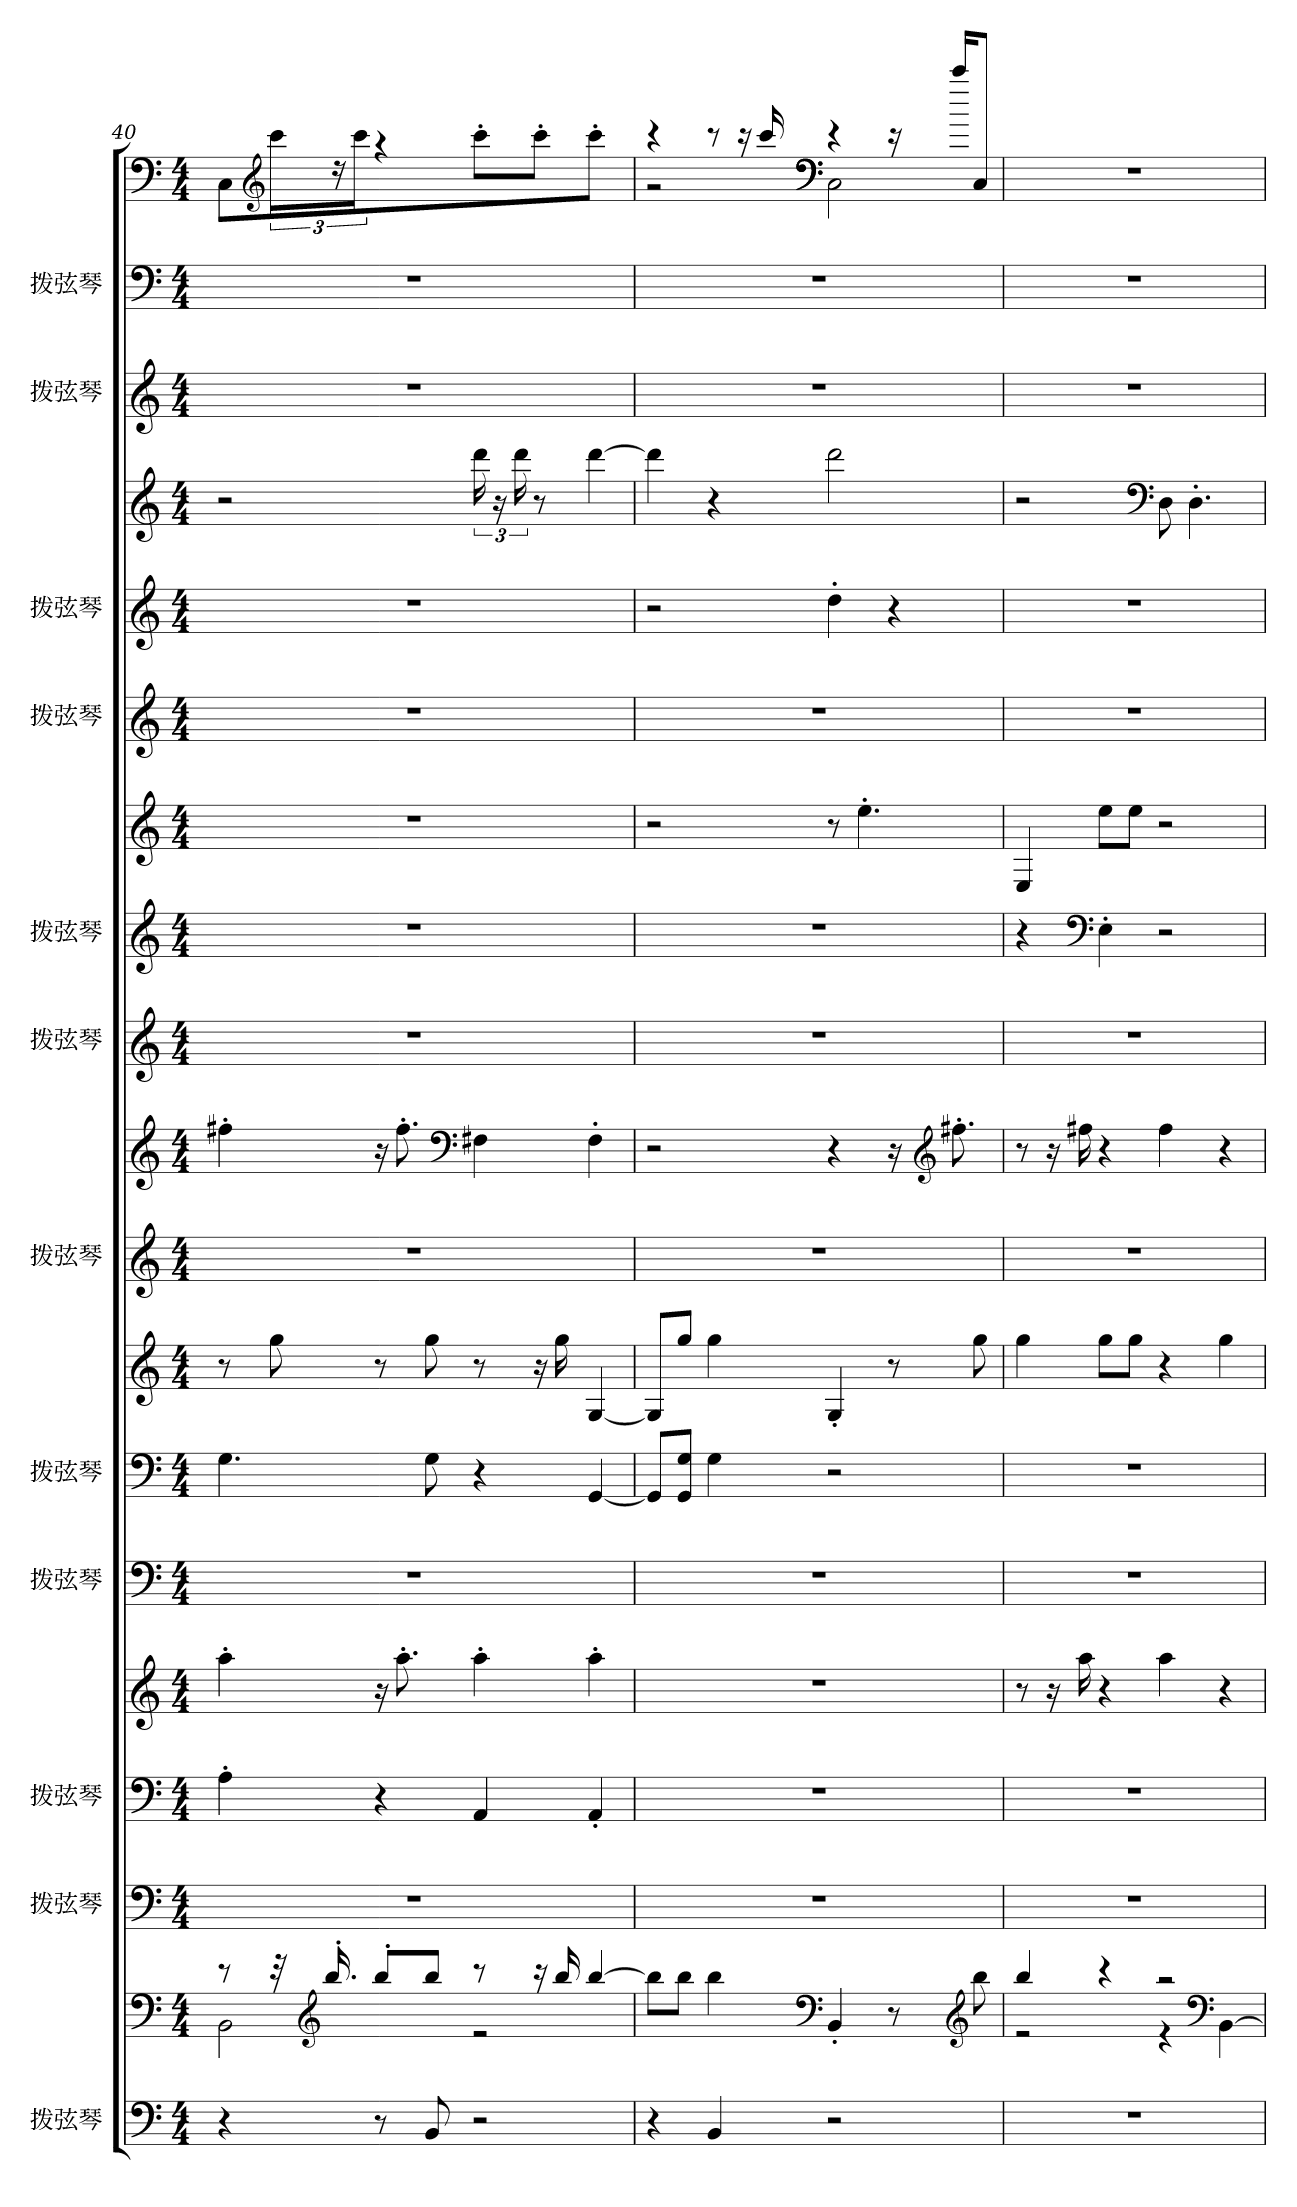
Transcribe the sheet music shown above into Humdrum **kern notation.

**kern	**kern	**kern	**kern	**kern	**kern	**kern	**kern	**kern	**kern	**kern	**kern	**kern	**kern	**kern	**kern	**kern	**kern	**kern
*part12	*part12	*part11	*part10	*part10	*part9	*part8	*part8	*part7	*part7	*part6	*part5	*part5	*part4	*part3	*part3	*part2	*part1	*part1
*staff19	*staff18	*staff17	*staff16	*staff15	*staff14	*staff13	*staff12	*staff11	*staff10	*staff9	*staff8	*staff7	*staff6	*staff5	*staff4	*staff3	*staff2	*staff1
*I"拨弦琴	*	*I"拨弦琴	*I"拨弦琴	*	*I"拨弦琴	*I"拨弦琴	*	*I"拨弦琴	*	*I"拨弦琴	*I"拨弦琴	*	*I"拨弦琴	*I"拨弦琴	*	*I"拨弦琴	*I"拨弦琴	*
*clefF4	*clefF4	*clefF4	*clefF4	*clefG2	*clefF4	*clefF4	*clefG2	*clefG2	*clefG2	*clefG2	*clefG2	*clefG2	*clefG2	*clefG2	*clefG2	*clefG2	*clefF4	*clefF4
*k[]	*k[]	*k[]	*k[]	*k[]	*k[]	*k[]	*k[]	*k[]	*k[]	*k[]	*k[]	*k[]	*k[]	*k[]	*k[]	*k[]	*k[]	*k[]
*M4/4	*M4/4	*M4/4	*M4/4	*M4/4	*M4/4	*M4/4	*M4/4	*M4/4	*M4/4	*M4/4	*M4/4	*M4/4	*M4/4	*M4/4	*M4/4	*M4/4	*M4/4	*M4/4
=40	=40	=40	=40	=40	=40	=40	=40	=40	=40	=40	=40	=40	=40	=40	=40	=40	=40	=40
*	*^	*	*	*	*	*	*	*	*	*	*	*	*	*	*	*	*	*
4r	8r	2BB\	1r	4A'\	4aa'\	1r	4.G\	8r	1r	4ff#X'\	1r	1r	1r	1r	1r	2r	1r	1r	8C\L
*	*	*	*	*	*	*	*	*	*	*	*	*	*	*	*	*	*	*	*clefG2
.	32r	.	.	.	.	.	.	8gg\	.	.	.	.	.	.	.	.	.	.	24ccc\Jk
*	*clefG2	*	*	*	*	*	*	*	*	*	*	*	*	*	*	*	*	*	*
.	16.bb'/	.	.	.	.	.	.	.	.	.	.	.	.	.	.	.	.	.	.
.	.	.	.	.	.	.	.	.	.	.	.	.	.	.	.	.	.	.	24r
.	.	.	.	.	.	.	.	.	.	.	.	.	.	.	.	.	.	.	24ccc\
8r	8bb'/L	.	.	4r	16r	.	.	8r	.	16r	.	.	.	.	.	.	.	.	4r
.	.	.	.	.	8.aa'\	.	.	.	.	8.ff#'\	.	.	.	.	.	.	.	.	.
8BB/	8bb/J	.	.	.	.	.	8G\	8gg\	.	.	.	.	.	.	.	.	.	.	.
*	*	*	*	*	*	*	*	*	*	*clefF4	*	*	*	*	*	*	*	*	*
2r	8r	2r	.	4AA/	4aa'\	.	4r	8r	.	4F#X\	.	.	.	.	.	24ddd\	.	.	8ccc'\L
.	.	.	.	.	.	.	.	.	.	.	.	.	.	.	.	24r	.	.	.
.	.	.	.	.	.	.	.	.	.	.	.	.	.	.	.	24ddd\	.	.	.
.	16r	.	.	.	.	.	.	16r	.	.	.	.	.	.	.	8r	.	.	8ccc'\J
.	16bb/	.	.	.	.	.	.	16gg\	.	.	.	.	.	.	.	.	.	.	.
.	[4bb/	.	.	4AA'/	4aa'\	.	[4GG/	[4G/	.	4F#'\	.	.	.	.	.	[4ddd\	.	.	4ccc'\
*	*v	*v	*	*	*	*	*	*	*	*	*	*	*	*	*	*	*	*	*
!!LO:PB:g=z
=41	=41	=41	=41	=41	=41	=41	=41	=41	=41	=41	=41	=41	=41	=41	=41	=41	=41	=41
*	*	*	*	*	*	*	*	*	*	*	*	*	*	*	*	*	*	*^
4r	8bb\L]	1r	1r	1r	1r	8GG/L]	8G/L]	1r	2r	1r	1r	2r	1r	2r	4ddd\]	1r	1r	4r	2r
.	8bb\J	.	.	.	.	8GG/ 8G/J	8gg/J	.	.	.	.	.	.	.	.	.	.	.	.
4BB/	4bb\	.	.	.	.	4G\	4gg\	.	.	.	.	.	.	.	4r	.	.	8r	.
.	.	.	.	.	.	.	.	.	.	.	.	.	.	.	.	.	.	16r	.
.	.	.	.	.	.	.	.	.	.	.	.	.	.	.	.	.	.	16ccc/	.
*	*clefF4	*	*	*	*	*	*	*	*	*	*	*	*	*	*	*	*	*clefF4	*
2r	4BB'/	.	.	.	.	2r	4G'/	.	4r	.	.	8r	.	4dd'\	2ddd\	.	.	4r	2C\
.	.	.	.	.	.	.	.	.	.	.	.	4.ee'\	.	.	.	.	.	.	.
.	8r	.	.	.	.	.	8r	.	16r	.	.	.	.	4r	.	.	.	16r	.
*	*	*	*	*	*	*	*	*	*clefG2	*	*	*	*	*	*	*	*	*	*
.	.	.	.	.	.	.	.	.	8.ff#X'\	.	.	.	.	.	.	.	.	16ccc/KL	.
*	*clefG2	*	*	*	*	*	*	*	*	*	*	*	*	*	*	*	*	*	*
.	8bb\	.	.	.	.	.	8gg\	.	.	.	.	.	.	.	.	.	.	8C/J	.
*	*	*	*	*	*	*	*	*	*	*	*	*	*	*	*	*	*	*v	*v
=42	=42	=42	=42	=42	=42	=42	=42	=42	=42	=42	=42	=42	=42	=42	=42	=42	=42	=42
*	*^	*	*	*	*	*	*	*	*	*	*	*	*	*	*	*	*	*
1r	4bb/	2r	1r	1r	8r	1r	1r	4gg\	1r	8r	1r	4r	4E/	1r	1r	2r	1r	1r	1r
.	.	.	.	.	16r	.	.	.	.	16r	.	.	.	.	.	.	.	.	.
.	.	.	.	.	16aa\	.	.	.	.	16ff#X\	.	.	.	.	.	.	.	.	.
*	*	*	*	*	*	*	*	*	*	*	*	*clefF4	*	*	*	*	*	*	*
.	4r	.	.	.	4r	.	.	8gg\L	.	4r	.	4E'\	8ee\L	.	.	.	.	.	.
.	.	.	.	.	.	.	.	8gg\J	.	.	.	.	8ee\J	.	.	.	.	.	.
*	*	*	*	*	*	*	*	*	*	*	*	*	*	*	*	*clefF4	*	*	*
.	2r	4r	.	.	4aa\	.	.	4r	.	4ff#\	.	2r	2r	.	.	8D\	.	.	.
.	.	.	.	.	.	.	.	.	.	.	.	.	.	.	.	4.D'\	.	.	.
*	*clefF4	*	*	*	*	*	*	*	*	*	*	*	*	*	*	*	*	*	*
.	.	[4BB\	.	.	4r	.	.	4gg\	.	4r	.	.	.	.	.	.	.	.	.
*	*v	*v	*	*	*	*	*	*	*	*	*	*	*	*	*	*	*	*	*
=	=	=	=	=	=	=	=	=	=	=	=	=	=	=	=	=	=	=
*-	*-	*-	*-	*-	*-	*-	*-	*-	*-	*-	*-	*-	*-	*-	*-	*-	*-	*-
